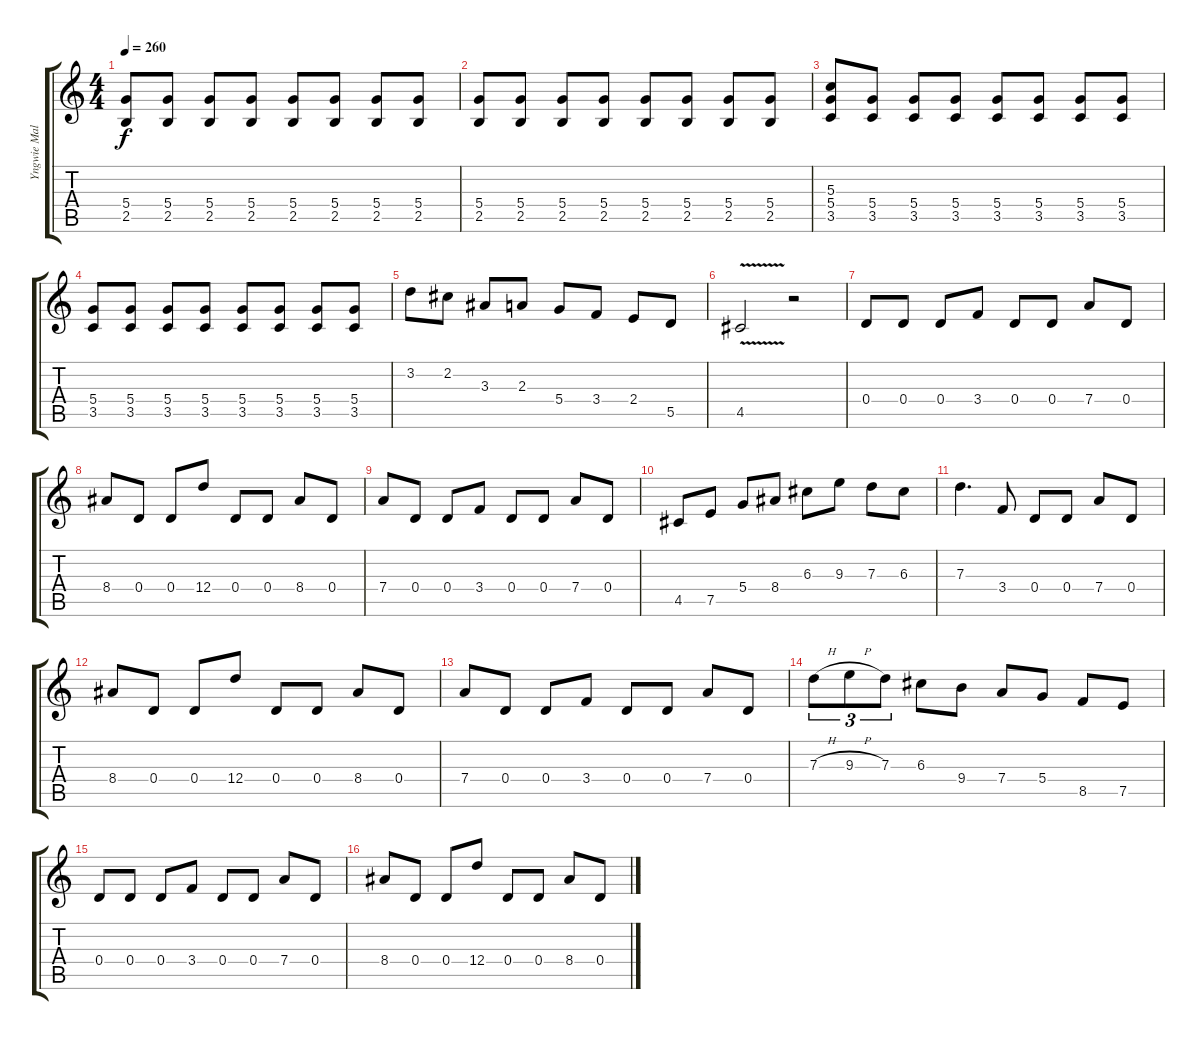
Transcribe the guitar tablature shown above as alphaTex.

\track ("Yngwie Malmsteen RhitmicGuitar" "Yngwie Mal") {instrument acousticguitarsteel}
\staff {score tabs}
\tuning (E4 B3 G3 D3 A2 E2) {hide}
\ts (4 4)
\tempo 260
\clef g2
\ks c
(5.4 2.5).8{dy f} (5.4 2.5).8 (5.4 2.5).8 (5.4 2.5).8 (5.4 2.5).8 (5.4 2.5).8 (5.4 2.5).8 (5.4 2.5).8 |
(5.4 2.5).8 (5.4 2.5).8 (5.4 2.5).8 (5.4 2.5).8 (5.4 2.5).8 (5.4 2.5).8 (5.4 2.5).8 (5.4 2.5).8 |
(5.3 5.4 3.5).8 (5.4 3.5).8 (5.4 3.5).8 (5.4 3.5).8 (5.4 3.5).8 (5.4 3.5).8 (5.4 3.5).8 (5.4 3.5).8 |
(5.4 3.5).8 (5.4 3.5).8 (5.4 3.5).8 (5.4 3.5).8 (5.4 3.5).8 (5.4 3.5).8 (5.4 3.5).8 (5.4 3.5).8 |
3.2.8 2.2.8 3.3.8 2.3.8 5.4.8 3.4.8 2.4.8 5.5.8 |
4.5{v}.2 r.2 |
0.4.8 0.4.8 0.4.8 3.4.8 0.4.8 0.4.8 7.4.8 0.4.8 |
8.4.8 0.4.8 0.4.8 12.4.8 0.4.8 0.4.8 8.4.8 0.4.8 |
7.4.8 0.4.8 0.4.8 3.4.8 0.4.8 0.4.8 7.4.8 0.4.8 |
4.5.8 7.5.8 5.4.8 8.4.8 6.3.8 9.3.8 7.3.8 6.3.8 |
7.3.4{d} 3.4.8 0.4.8 0.4.8 7.4.8 0.4.8 |
8.4.8 0.4.8 0.4.8 12.4.8 0.4.8 0.4.8 8.4.8 0.4.8 |
7.4.8 0.4.8 0.4.8 3.4.8 0.4.8 0.4.8 7.4.8 0.4.8 |
7.3{h}.8{tu (3 2)} 9.3{h}.8{tu (3 2)} 7.3.8{tu (3 2)} 6.3.8 9.4.8 7.4.8 5.4.8 8.5.8 7.5.8 |
0.4.8 0.4.8 0.4.8 3.4.8 0.4.8 0.4.8 7.4.8 0.4.8 |
8.4.8 0.4.8 0.4.8 12.4.8 0.4.8 0.4.8 8.4.8 0.4.8
